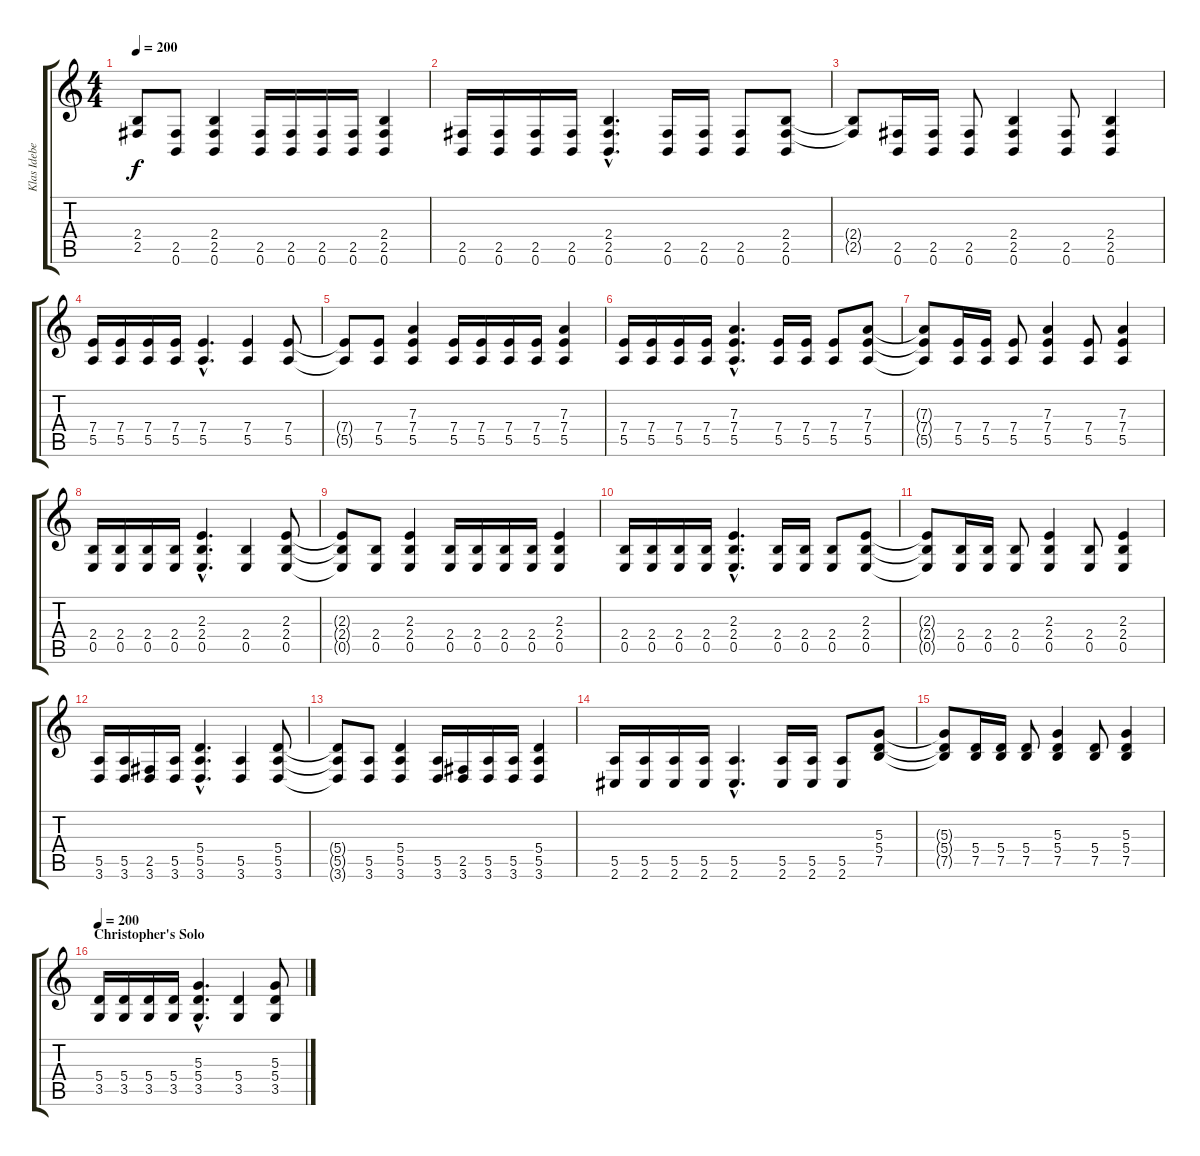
\track ("Klas Ideberg " "Klas Idebe") {instrument distortionguitar}
\staff {score tabs}
\tuning (B3 Gb3 D3 A2 E2 B1) {hide}
\ts (4 4)
\tempo 200
\clef g2
\ks c
(2.4{t} 2.5{t}).8{dy f} (2.5 0.6).8 (2.4 2.5 0.6).4 (2.5 0.6).16 (2.5 0.6).16 (2.5 0.6).16 (2.5 0.6).16 (2.4 2.5 0.6).4 |
(2.5 0.6).16 (2.5 0.6).16 (2.5 0.6).16 (2.5 0.6).16 (2.4{hac} 2.5{hac} 0.6{hac}).4{d} (2.5 0.6).16 (2.5 0.6).16 (2.5 0.6).8 (2.4 2.5 0.6).8 |
(2.4{t} 2.5{t}).8 (2.5 0.6).16 (2.5 0.6).16 (2.5 0.6).8 (2.4 2.5 0.6).4 (2.5 0.6).8 (2.4 2.5 0.6).4 |
(7.4 5.5).16 (7.4 5.5).16 (7.4 5.5).16 (7.4 5.5).16 (7.4{hac} 5.5{hac}).4{d} (7.4 5.5).4 (7.4 5.5).8 |
(7.4{t} 5.5{t}).8 (7.4 5.5).8 (7.3 7.4 5.5).4 (7.4 5.5).16 (7.4 5.5).16 (7.4 5.5).16 (7.4 5.5).16 (7.3 7.4 5.5).4 |
(7.4 5.5).16 (7.4 5.5).16 (7.4 5.5).16 (7.4 5.5).16 (7.3{hac} 7.4{hac} 5.5{hac}).4{d} (7.4 5.5).16 (7.4 5.5).16 (7.4 5.5).8 (7.3 7.4 5.5).8 |
(7.3{t} 7.4{t} 5.5{t}).8 (7.4 5.5).16 (7.4 5.5).16 (7.4 5.5).8 (7.3 7.4 5.5).4 (7.4 5.5).8 (7.3 7.4 5.5).4 |
(2.4 0.5).16 (2.4 0.5).16 (2.4 0.5).16 (2.4 0.5).16 (2.3{hac} 2.4{hac} 0.5{hac}).4{d} (2.4 0.5).4 (2.3 2.4 0.5).8 |
(2.3{t} 2.4{t} 0.5{t}).8 (2.4 0.5).8 (2.3 2.4 0.5).4 (2.4 0.5).16 (2.4 0.5).16 (2.4 0.5).16 (2.4 0.5).16 (2.3 2.4 0.5).4 |
(2.4 0.5).16 (2.4 0.5).16 (2.4 0.5).16 (2.4 0.5).16 (2.3{hac} 2.4{hac} 0.5{hac}).4{d} (2.4 0.5).16 (2.4 0.5).16 (2.4 0.5).8 (2.3 2.4 0.5).8 |
(2.3{t} 2.4{t} 0.5{t}).8 (2.4 0.5).16 (2.4 0.5).16 (2.4 0.5).8 (2.3 2.4 0.5).4 (2.4 0.5).8 (2.3 2.4 0.5).4 |
(5.5 3.6).16 (5.5 3.6).16 (2.5 3.6).16 (5.5 3.6).16 (5.4{hac} 5.5{hac} 3.6{hac}).4{d} (5.5 3.6).4 (5.4 5.5 3.6).8 |
(5.4{t} 5.5{t} 3.6{t}).8 (5.5 3.6).8 (5.4 5.5 3.6).4 (5.5 3.6).16 (2.5 3.6).16 (5.5 3.6).16 (5.5 3.6).16 (5.4 5.5 3.6).4 |
(5.5 2.6).16 (5.5 2.6).16 (5.5 2.6).16 (5.5 2.6).16 (5.5{hac} 2.6{hac}).4{d} (5.5 2.6).16 (5.5 2.6).16 (5.5 2.6).8 (5.3 5.4 7.5).8 |
(5.3{t} 5.4{t} 7.5{t}).8 (5.4 7.5).16 (5.4 7.5).16 (5.4 7.5).8 (5.3 5.4 7.5).4 (5.4 7.5).8 (5.3 5.4 7.5).4 |
\section ("" "Christopher's Solo")
\tempo 200
(5.4 3.5).16 (5.4 3.5).16 (5.4 3.5).16 (5.4 3.5).16 (5.3{hac} 5.4{hac} 3.5{hac}).4{d} (5.4 3.5).4 (5.3 5.4 3.5).8
